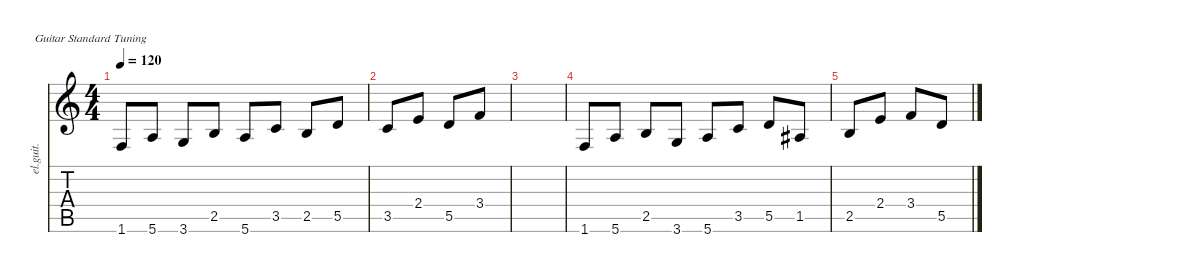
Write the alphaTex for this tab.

\defaultSystemsLayout 4
\hideDynamics
\bracketExtendMode nobrackets
\track ("Clean Guitar" "el.guit.") {instrument electricguitarclean}
\staff {score tabs}
\tuning (E4 B3 G3 D3 A2 E2)
\ts (4 4)
\tempo 120
\clef g2
\ks c
1.6.8{dy mf instrument electricguitarclean beam Up} 5.6.8{beam Up} 3.6.8{beam Up} 2.5.8{beam Up} 5.6.8{beam Up} 3.5.8{beam Up} 2.5.8{beam Up} 5.5.8{beam Up} |
3.5.8{beam Up} 2.4.8{beam Up} 5.5.8{beam Up} 3.4.8{beam Up} |
|
1.6.8{beam Up} 5.6.8{beam Up} 2.5.8{beam Up} 3.6.8{beam Up} 5.6.8{beam Up} 3.5.8{beam Up} 5.5.8{beam Up} 1.5{acc #}.8{beam Up} |
2.5.8{beam Up} 2.4.8{beam Up} 3.4.8{beam Up} 5.5.8{beam Up}
